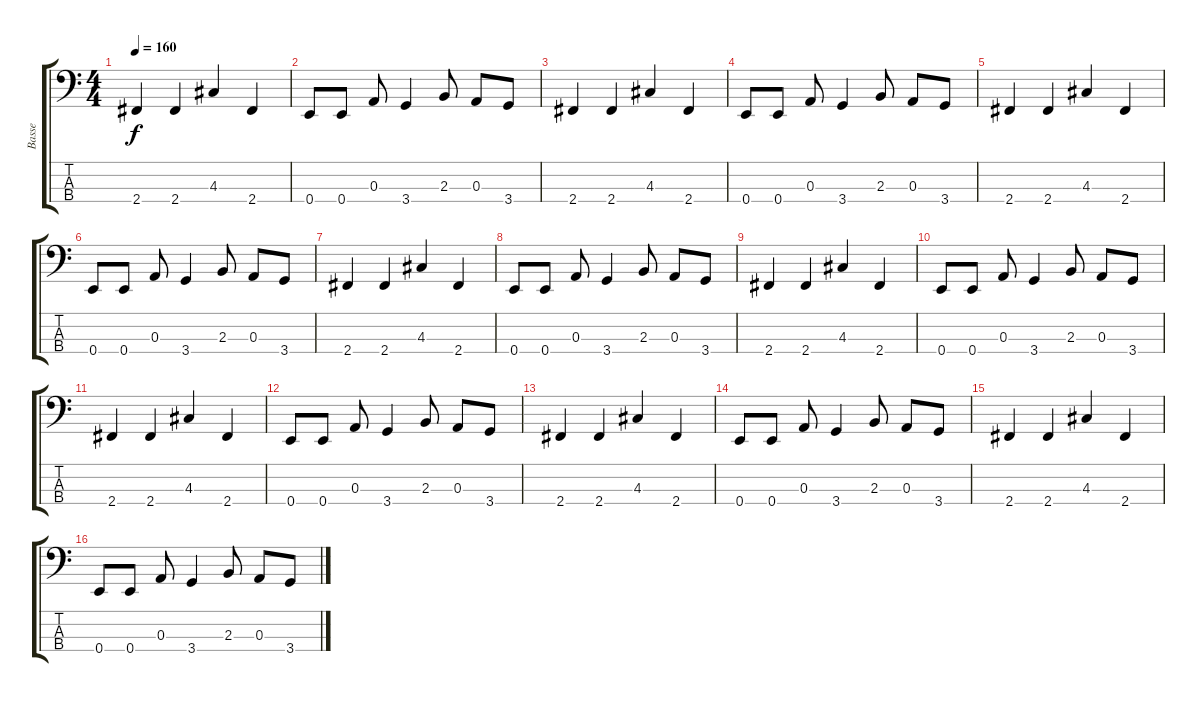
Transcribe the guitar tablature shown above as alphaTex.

\track ("Basse" "Basse") {instrument electricbassfinger}
\staff {score tabs}
\tuning (G2 D2 A1 E1) {hide}
\ts (4 4)
\tempo 160
\clef f4
\ks c
2.4.4{dy f} 2.4.4 4.3.4 2.4.4 |
0.4.8 0.4.8 0.3.8 3.4.4 2.3.8 0.3.8 3.4.8 |
2.4.4 2.4.4 4.3.4 2.4.4 |
0.4.8 0.4.8 0.3.8 3.4.4 2.3.8 0.3.8 3.4.8 |
2.4.4 2.4.4 4.3.4 2.4.4 |
0.4.8 0.4.8 0.3.8 3.4.4 2.3.8 0.3.8 3.4.8 |
2.4.4 2.4.4 4.3.4 2.4.4 |
0.4.8 0.4.8 0.3.8 3.4.4 2.3.8 0.3.8 3.4.8 |
2.4.4 2.4.4 4.3.4 2.4.4 |
0.4.8 0.4.8 0.3.8 3.4.4 2.3.8 0.3.8 3.4.8 |
2.4.4 2.4.4 4.3.4 2.4.4 |
0.4.8 0.4.8 0.3.8 3.4.4 2.3.8 0.3.8 3.4.8 |
2.4.4 2.4.4 4.3.4 2.4.4 |
0.4.8 0.4.8 0.3.8 3.4.4 2.3.8 0.3.8 3.4.8 |
2.4.4 2.4.4 4.3.4 2.4.4 |
0.4.8 0.4.8 0.3.8 3.4.4 2.3.8 0.3.8 3.4.8
